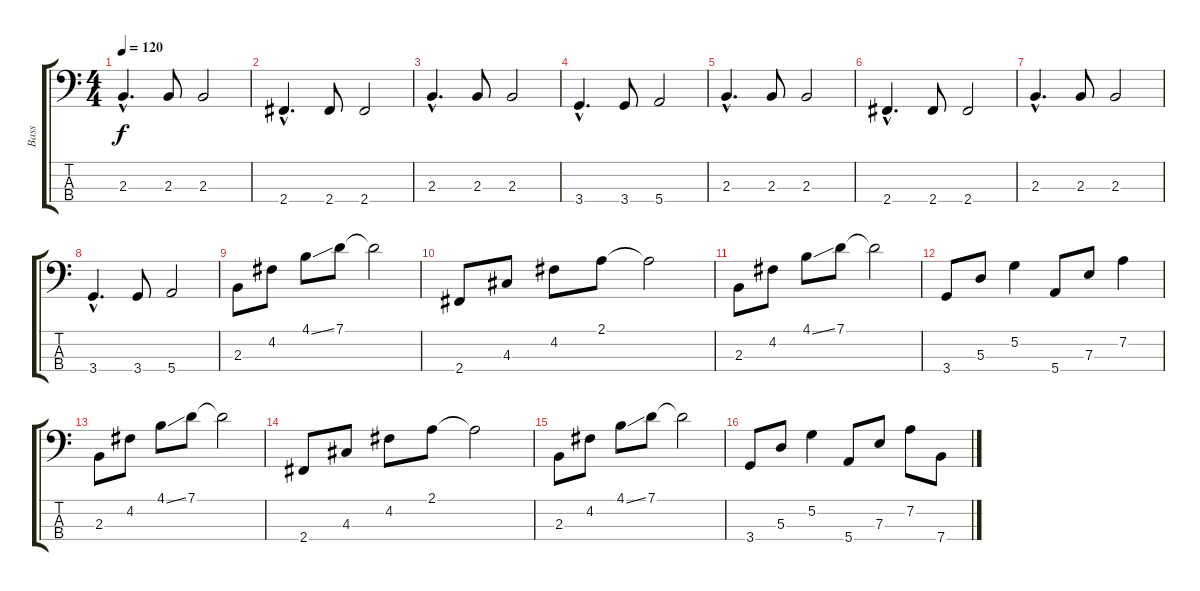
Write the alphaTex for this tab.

\track ("Bass" "Bass") {instrument electricbassfinger}
\staff {score tabs}
\tuning (G2 D2 A1 E1) {hide}
\ts (4 4)
\tempo 120
\clef f4
\ks c
2.3{hac}.4{d dy f} 2.3.8 2.3.2 |
2.4{hac}.4{d} 2.4.8 2.4.2 |
2.3{hac}.4{d} 2.3.8 2.3.2 |
3.4{hac}.4{d} 3.4.8 5.4.2 |
2.3{hac}.4{d} 2.3.8 2.3.2 |
2.4{hac}.4{d} 2.4.8 2.4.2 |
2.3{hac}.4{d} 2.3.8 2.3.2 |
3.4{hac}.4{d} 3.4.8 5.4.2 |
2.3.8 4.2.8 4.1{ss}.8 7.1.8 7.1{t}.2 |
2.4.8 4.3.8 4.2.8 2.1.8 2.1{t}.2 |
2.3.8 4.2.8 4.1{ss}.8 7.1.8 7.1{t}.2 |
3.4.8 5.3.8 5.2.4 5.4.8 7.3.8 7.2.4 |
2.3.8 4.2.8 4.1{ss}.8 7.1.8 7.1{t}.2 |
2.4.8 4.3.8 4.2.8 2.1.8 2.1{t}.2 |
2.3.8 4.2.8 4.1{ss}.8 7.1.8 7.1{t}.2 |
3.4.8 5.3.8 5.2.4 5.4.8 7.3.8 7.2.8 7.4.8
